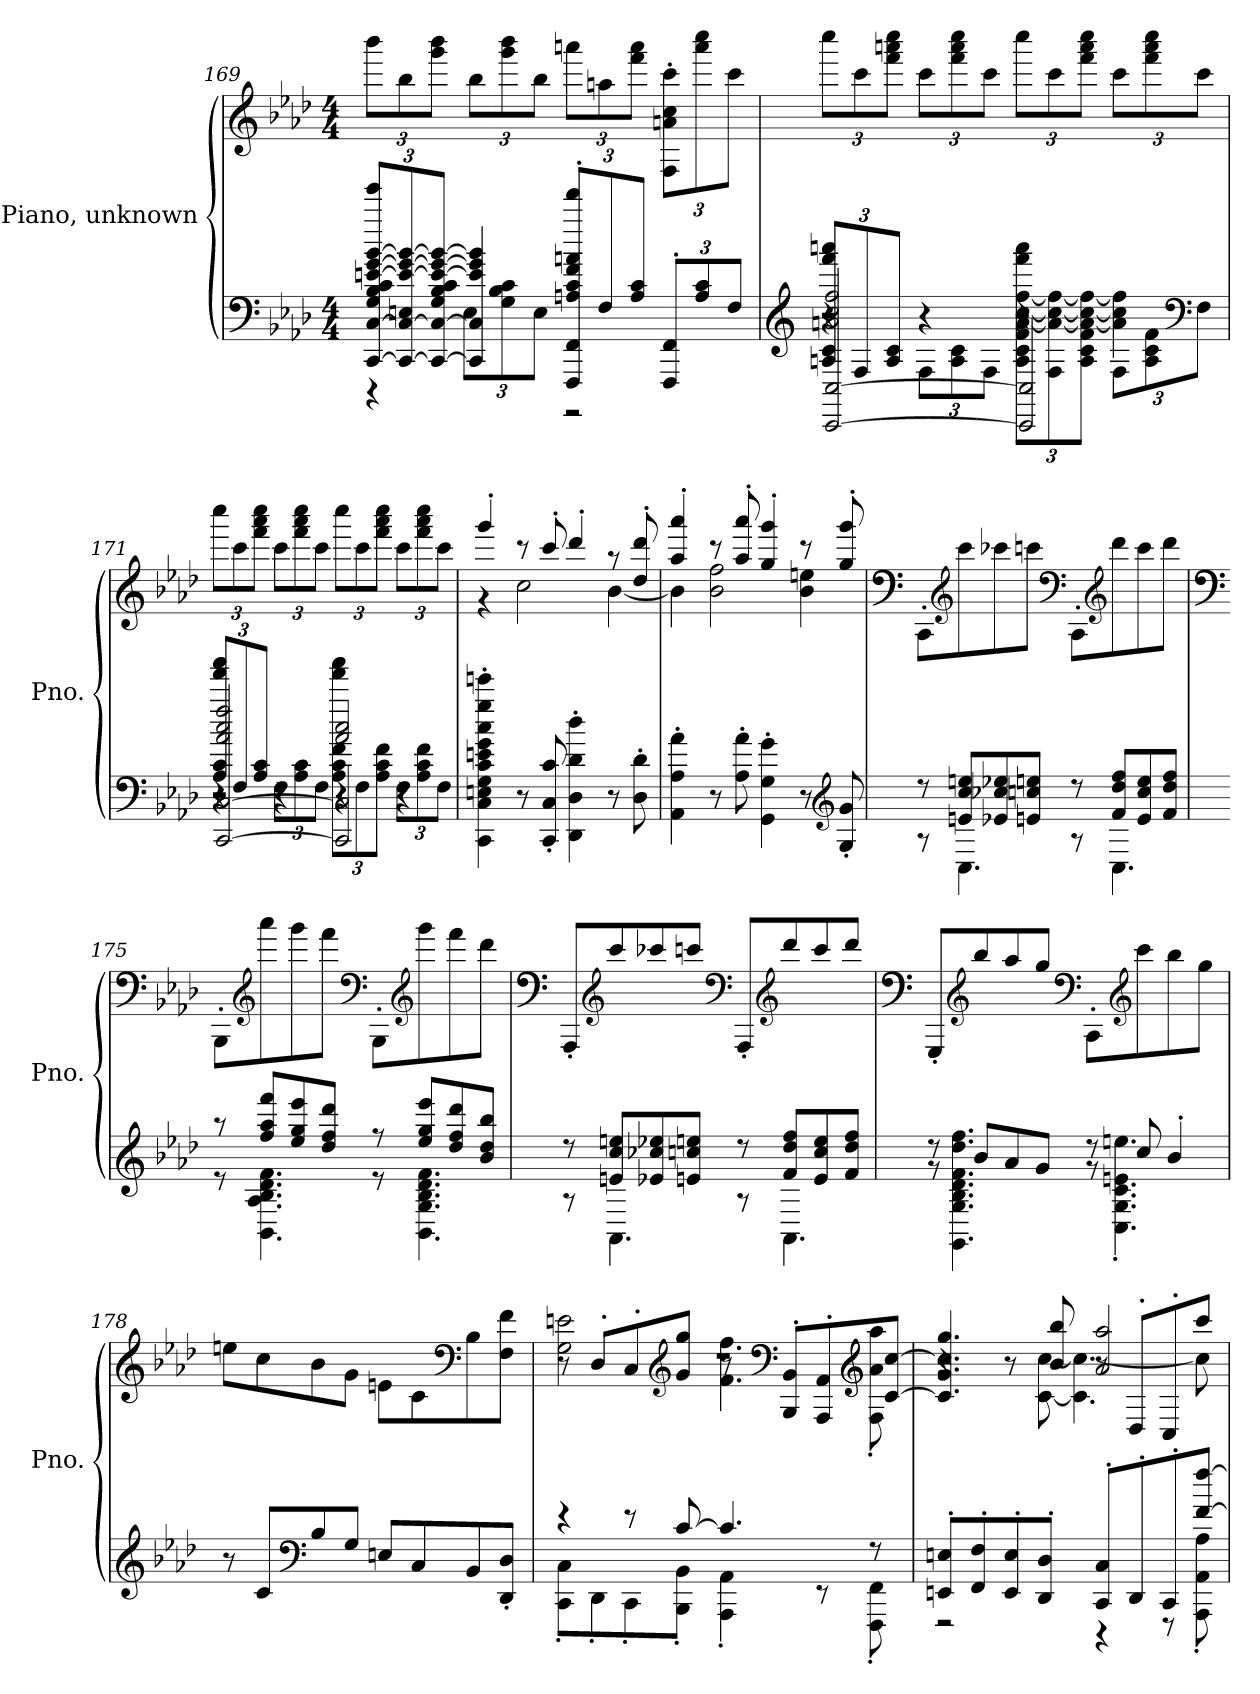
**kern	**kern
*part1	*part1
*staff2	*staff1
*I"Piano, unknown	*
*I'Pno.	*
*clefF4	*clefG2
*k[b-e-a-d-]	*k[b-e-a-d-]
*M4/4	*M4/4
*Xbrackettup	*Xbrackettup
=169	=169
*^	*
[12CC/ [12C/ 12G/ 12B-/ 12c/ [12en/ [12g/ [12b-/ 12ggg/L	4r	12bbb-\L
12CC/_ 12C/_ 12En/ 12e/_ 12g/_ 12b-/_	.	12bb-\
12CC/_ 12C/_ 12G/ 12B-/ 12c/ 12e/_ 12g/_ 12b-/_J	.	12ggg\ 12bbb-\J
4CC/] 4C/] 4e/] 4g/] 4b-/]	12E\L	12bb-\L
.	12G\ 12B-\ 12c\	12ggg\ 12bbb-\
.	12E\J	12bb-\J
12FFF/' 12FF/' 12An/' 12c/' 12f/' 12an/' 12fff/'L	2r	12aaan\L
12F/	.	12aan\
12A/ 12c/J	.	12fff\ 12aaa\J
12FFF/' 12FF/'L	.	12F\' 12an\' 12cc\' 12ccc\'L
12A/ 12c/	.	12aaa\ 12cccc\
12F/J	.	12ccc\J
*v	*v	*
!!LO:PB:g=z
=170	=170
*clefG2	*
*^	*
*	*^	*
*	*	*^	*
12An/ 12c/ 12fff/ 12aaan/L	4r	[2CC/ [2C/ 2an/ 2cc/ 2ff/	2r	12cccc\L
12F/	.	.	.	12ccc\
12A/ 12c/J	.	.	.	12fff\ 12aaan\ 12cccc\J
4r	12F\L	.	.	12ccc\L
.	12A\ 12c\	.	.	12fff\ 12aaa\ 12cccc\
.	12F\J	.	.	12ccc\J
2r	12A\ 12c\ 12f\ [12a\ [12cc\ [12ff\ 12fff\ 12aaa\L	2CC/] 2C/]	4r	12cccc\L
.	12F\ 12a\_ 12cc\_ 12ff\_	.	.	12ccc\
.	12A\ 12c\ 12f\ 12a\_ 12cc\_ 12ff\_J	.	.	12fff\ 12aaa\ 12cccc\J
.	4a\] 4cc\] 4ff\]	.	12F\L	12ccc\L
.	.	.	12A\ 12c\ 12f\	12fff\ 12aaa\ 12cccc\
*clefF4	*	*	*	*
.	.	.	12F\J	12ccc\J
=171	=171	=171	=171	=171
12A-/ 12c/ 12fff/ 12aaa-/L	4r	[2CC/ [2C/ 2a-/ 2cc/ 2ff/	2r	12cccc\L
12F/	.	.	.	12ccc\
12A-/ 12c/J	.	.	.	12fff\ 12aaa-\ 12cccc\J
4r	12F\L	.	.	12ccc\L
.	12A-\ 12c\	.	.	12fff\ 12aaa-\ 12cccc\
.	12F\J	.	.	12ccc\J
2a-/ 2cc/	12A-\ 12c\ 12f\ 12fff\ 12aaa-\L	2CC/] 2C/]	4r	12cccc\L
.	12F\	.	.	12ccc\
.	12A-\ 12c\ 12f\J	.	.	12fff\ 12aaa-\ 12cccc\J
.	4r	.	12F\L	12ccc\L
.	.	.	12A-\ 12c\ 12f\	12fff\ 12aaa-\ 12cccc\
.	.	.	12F\J	12ccc\J
*v	*v	*v	*v	*
!!LO:LB:g=z
=172	=172
*	*^
4CC\' 4C\' 4En\' 4G\' 4c\' 4en\' 4g\' 4cc\' 4gg\' 4eeen\'	4ggg'/	4r
8r	8r	2cc\
8CC/' 8C/' 8c/'	8ccc'/	.
4DD-\' 4D-\' 4d-\' 4dd-\'	4ddd-'/	.
8r	8r	[4b-\
8D-\' 8d-\'	8dd-/' 8ddd-/'	.
=173	=173	=173
4AA-\' 4A-\' 4a-\'	4aa-/' 4aaa-/'	4b-\]
8r	8r	2b-\ 2ff\
8A-\' 8a-\'	8aa-/' 8aaa-/'	.
4GG\' 4G\' 4g\'	4gg/' 4ggg/'	.
8r	8r	4b-\ 4een\
*clefG2	*	*
8G/' 8g/'	8gg/' 8ggg/'	.
*	*v	*v
=174	=174
*	*clefF4
*^	*
8r	8r	8CC'\L
*	*	*clefG2
8en/ 8cc/ 8een/L	4.C\	8ccc\
8e-X/ 8cc-X/ 8ee-X/	.	8ccc-X\
8en/ 8ccn/ 8een/J	.	8cccn\J
*	*	*clefF4
8r	8r	8CC'\L
*	*	*clefG2
8f/ 8dd-/ 8ff/L	4.C\	8ddd-\
8e/ 8cc/ 8ee/	.	8ccc\
8f/ 8dd-/ 8ff/J	.	8ddd-\J
!!LO:LB:g=z
=175	=175	=175
*	*	*clefF4
8r	8r	8BBB-'\L
*	*	*clefG2
8ff/ 8aa-/ 8fff/L	4.BB-\ 4.A-\ 4.B-\ 4.d-\ 4.f\	8aaa-\
8ee-/ 8gg/ 8eee-/	.	8ggg\
8dd-/ 8ff/ 8ddd-/J	.	8fff\J
*	*	*clefF4
8r	8r	8BBB-'\L
*	*	*clefG2
8ee-/ 8gg/ 8eee-/L	4.BB-\ 4.G\ 4.B-\ 4.d-\ 4.f\	8ggg\
8dd-/ 8ff/ 8ddd-/	.	8fff\
8b-/ 8dd-/ 8bb-/J	.	8ddd-\J
=176	=176	=176
*	*	*clefF4
8r	8r	8AAA-'/L
*	*	*clefG2
8en/ 8cc/ 8een/L	4.AA-\	8ccc/
8e-X/ 8cc-X/ 8ee-X/	.	8ccc-X/
8en/ 8ccn/ 8een/J	.	8cccn/J
*	*	*clefF4
8r	8r	8AAA-'/L
*	*	*clefG2
8f/ 8dd-/ 8ff/L	4.AA-\	8ddd-/
8e/ 8cc/ 8ee/	.	8ccc/
8f/ 8dd-/ 8ff/J	.	8ddd-/J
!!LO:LB:g=z
=177	=177	=177
*	*	*clefF4
8r	8r	8GGG'/L
*	*	*clefG2
8b-/L	4.GG\ 4.G\ 4.B-\ 4.d-\ 4.f\ 4.dd-\ 4.ff\	8bb-/
8a-/	.	8aa-/
8g/J	.	8gg/J
*	*	*clefF4
8r	8r	8CC'\L
*	*	*clefG2
8cc/	4.C\' 4.G\' 4.c\' 4.en\' 4.een\'	8ccc\
4b-'/	.	8bb-\
.	.	8gg\J
*v	*v	*
=178	=178
8r	8een\L
8c/L	8cc\
*clefF4	*
8B-/	8b-\
8G/J	8g\J
8En/L	8en\L
8C/	8c\
*	*clefF4
8BB-/	8B-\
8DD-/' 8D-/'J	8F\ 8f\J
!!LO:LB:g=z
=179	=179
*^	*^
*	*	*	*^
4r	8CC\' 8C\'L	1r	2G\ 2en\	8r
.	8DD-'\	.	.	8D-'/L
8r	8CC'\	.	.	8C'/
*	*	*clefG2	*	*
[8c/	8BBB-\' 8BB-\'J	.	.	8g/ 8gg/J
4.c/]	4AAA-\' 4AA-\'	.	4.f\ 4.ff\	8r
*	*	*clefF4	*	*
.	.	.	.	8BBB-/' 8BB-/'L
.	8r	.	.	8AAA-/' 8AA-/'
*	*	*clefG2	*	*
8r	8FFF\' 8FF\'	.	8F\' 8a-\' 8aa-\'	[8c/ [8cc/J
=180	=180	=180	=180	=180
8EEn/' 8En/'L	2r	2r	4r	4.c/] 4.g/ 4.cc/] 4.gg/
8FF/' 8F/'	.	.	.	.
8EE/' 8E/'	.	.	8r	.
8DD-/' 8D-/'J	.	.	[8c\ [8cc\	8b-/ 8bb-/
8CC/' 8C/'L	4r	2a-/ 2aa-/	4.c\] 4.cc\_	8r
8DD-'/	.	.	.	8D-'/L
8CC'/	8r	.	.	8C'/
[8f/ [8ff/J	8AAA-\' 8AA-\' 8A-\'	.	8cc\]	8ccc/J
*v	*v	*	*	*
*	*v	*v	*v
=	=
*-	*-
